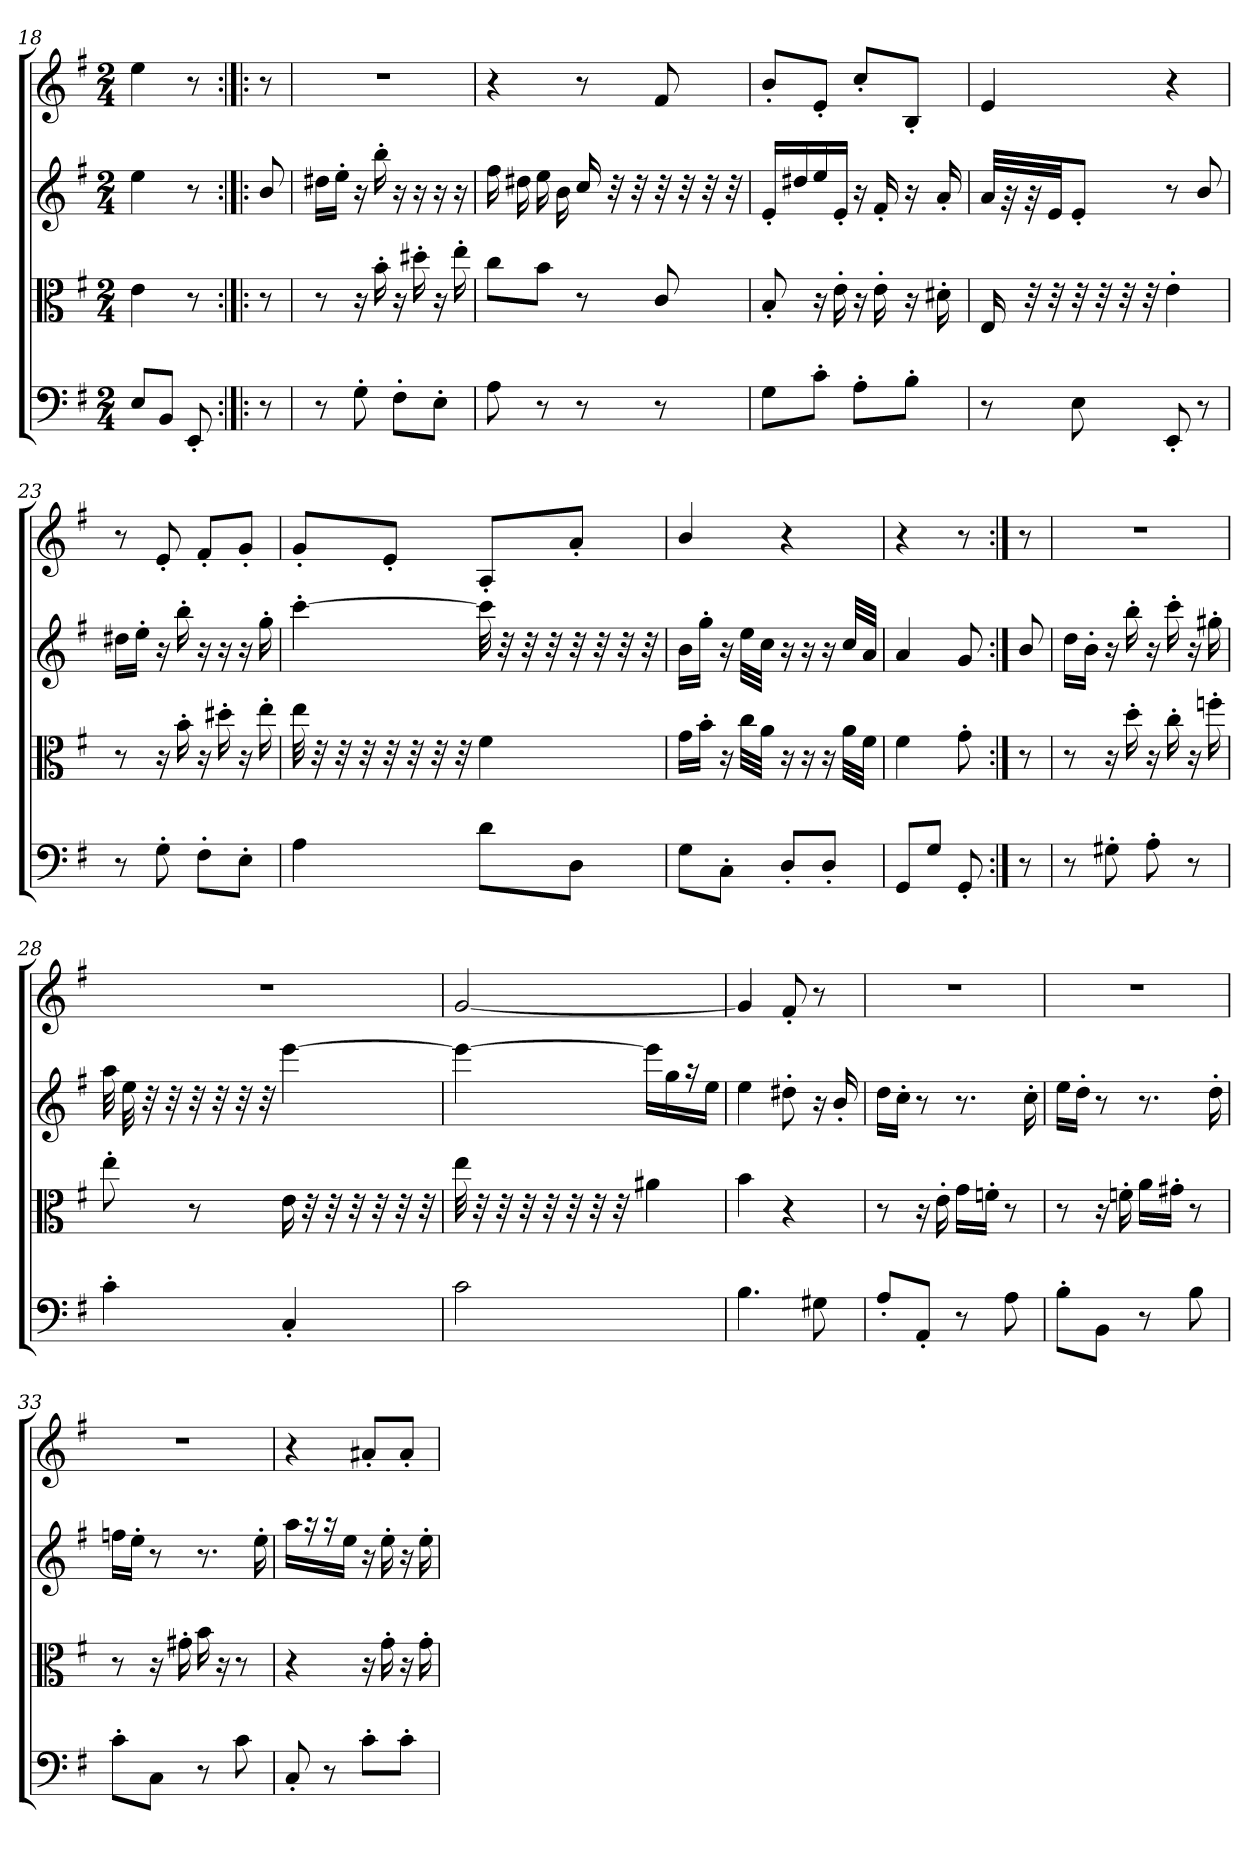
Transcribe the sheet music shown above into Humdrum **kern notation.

**kern	**kern	**kern	**kern
*part4	*part3	*part2	*part1
*staff4	*staff3	*staff2	*staff1
*clefF4	*clefC3	*clefG2	*clefG2
*k[f#]	*k[f#]	*k[f#]	*k[f#]
*e:	*e:	*e:	*e:
*M2/4	*M2/4	*M2/4	*M2/4
=18	=18	=18	=18
8E/L	4e\	4ee\	4ee\
8BB/J	.	.	.
8EE'/	8r	8r	8r
=:|!|:	=:|!|:	=:|!|:	=:|!|:
8r	8r	8b/	8r
=19	=19	=19	=19
8r	8r	16dd#X\LL	2r
.	.	16ee'\JJ	.
8G'\	16r	16r	.
.	16b'\	16bb'\	.
8F#'\L	16r	16r	.
.	16dd#X'\	16r	.
8E'\J	16r	16r	.
.	16ee'\	16r	.
=20	=20	=20	=20
8A\	8cc\L	16ff#\	4r
.	.	16dd#X\	.
8r	8b\J	16ee\	.
.	.	16b\	.
8r	8r	16cc/	8r
.	.	32r	.
.	.	32r	.
8r	8c/	32r	8f#/
.	.	32r	.
.	.	32r	.
.	.	32r	.
=21	=21	=21	=21
8G\L	8B'/	16e'/LL	8b'/L
.	.	16dd#X/	.
8c'\J	16r	16ee/	8e'/J
.	16e'\	16e'/JJ	.
8A'\L	16r	16r	8cc'/L
.	16e'\	16f#'/	.
8B'\J	16r	16r	8B'/J
.	16d#X'\	16a'/	.
=22	=22	=22	=22
8r	16E/	32a/LLL	4e/
.	.	32r	.
.	32r	32r	.
.	32r	32e/JJ	.
8E\	32r	8e'/J	.
.	32r	.	.
.	32r	.	.
.	32r	.	.
8EE'/	4e'\	8r	4r
8r	.	8b/	.
=23	=23	=23	=23
8r	8r	16dd#X\LL	8r
.	.	16ee'\JJ	.
8G'\	16r	16r	8e'/
.	16b'\	16bb'\	.
8F#'\L	16r	16r	8f#'/L
.	16dd#X'\	16r	.
8E'\J	16r	16r	8g'/J
.	16ee'\	16gg'\	.
=24	=24	=24	=24
4A\	32ee\	[4ccc'\	8g'/L
.	32r	.	.
.	32r	.	.
.	32r	.	.
.	32r	.	8e'/J
.	32r	.	.
.	32r	.	.
.	32r	.	.
8d\L	4f#\	32ccc\]	8A'/L
.	.	32r	.
.	.	32r	.
.	.	32r	.
8D\J	.	32r	8a'/J
.	.	32r	.
.	.	32r	.
.	.	32r	.
=25	=25	=25	=25
8G\L	16g\LL	16b\LL	4b/
.	16b'\JJ	16gg'\JJ	.
8C'\J	16r	16r	.
.	32cc\LLL	32ee\LLL	.
.	32a\JJJ	32cc\JJJ	.
8D'/L	16r	16r	4r
.	16r	16r	.
8D'/J	16r	16r	.
.	32a\LLL	32cc/LLL	.
.	32f#\JJJ	32a/JJJ	.
=26	=26	=26	=26
8GG/L	4f#\	4a/	4r
8G/J	.	.	.
8GG'/	8g'\	8g/	8r
=:|!	=:|!	=:|!	=:|!
8r	8r	8b/	8r
=27	=27	=27	=27
8r	8r	16dd\LL	2r
.	.	16b'\JJ	.
8G#X'\	16r	16r	.
.	16dd'\	16bb'\	.
8A'\	16r	16r	.
.	16cc'\	16ccc'\	.
8r	16r	16r	.
.	16ffn'\	16gg#X'\	.
=28	=28	=28	=28
4c'\	8ee'\	32aa\	2r
.	.	32ee\	.
.	.	32r	.
.	.	32r	.
.	8r	32r	.
.	.	32r	.
.	.	32r	.
.	.	32r	.
4C'/	16e\	[4eee\	.
.	32r	.	.
.	32r	.	.
.	32r	.	.
.	32r	.	.
.	32r	.	.
.	32r	.	.
=29	=29	=29	=29
2c\	32ee\	4eee\_	[2g/
.	32r	.	.
.	32r	.	.
.	32r	.	.
.	32r	.	.
.	32r	.	.
.	32r	.	.
.	32r	.	.
.	4a#X\	16eee\LL]	.
.	.	16gg\	.
.	.	16r	.
.	.	16ee\JJ	.
=30	=30	=30	=30
4.B\	4b\	4ee\	4g/]
.	4r	8dd#X'\	8f#'/
8G#X\	.	16r	8r
.	.	16b'/	.
=31	=31	=31	=31
8A'/L	8r	16dd\LL	2r
.	.	16cc'\JJ	.
8AA'/J	16r	8r	.
.	16e'\	.	.
8r	16g\LL	8.r	.
.	16fn'\JJ	.	.
8A\	8r	.	.
.	.	16cc'\	.
=32	=32	=32	=32
8B'\L	8r	16ee\LL	2r
.	.	16dd'\JJ	.
8BB\J	16r	8r	.
.	16fn'\	.	.
8r	16a\LL	8.r	.
.	16g#X'\JJ	.	.
8B\	8r	.	.
.	.	16dd'\	.
=33	=33	=33	=33
8c'\L	8r	16ffn\LL	2r
.	.	16ee'\JJ	.
8C\J	16r	8r	.
.	16g#X'\	.	.
8r	16b\	8.r	.
.	16r	.	.
8c\	8r	.	.
.	.	16ee'\	.
=34	=34	=34	=34
8C'/	4r	16aa\LL	4r
.	.	16r	.
8r	.	16r	.
.	.	16ee\JJ	.
8c'\L	16r	16r	8a#X'/L
.	16g'\	16ee'\	.
8c'\J	16r	16r	8a#'/J
.	16g'\	16ee'\	.
=	=	=	=
*-	*-	*-	*-
